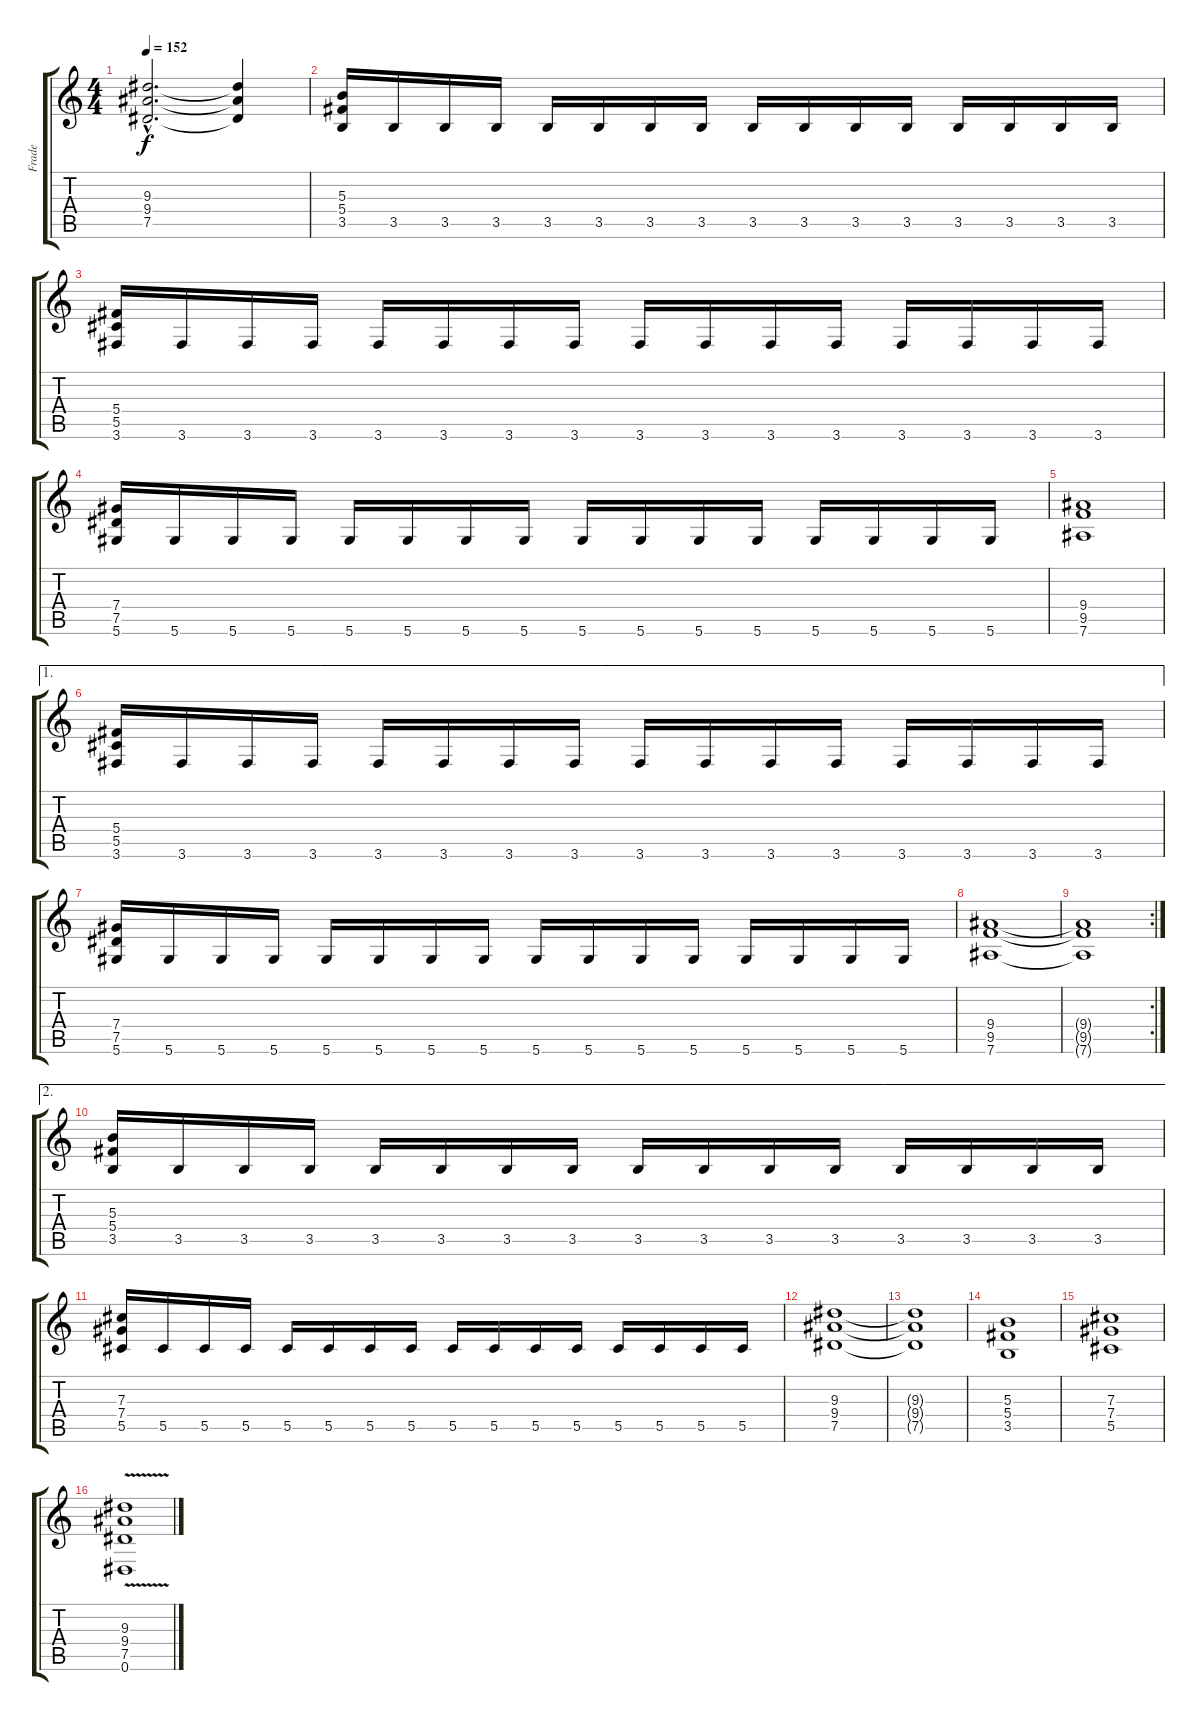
\track ("Frade" "Frade") {instrument distortionguitar}
\staff {score tabs}
\tuning (Eb4 Bb3 Gb3 Db3 Ab2 Eb2) {hide}
\ts (4 4)
\tempo 152
\clef g2
\ks c
(9.3{hac t} 9.4{hac t} 7.5{hac t}).2{d dy f} (9.3{t} 9.4{t} 7.5{t}).4 |
(5.3 5.4 3.5).16 3.5.16 3.5.16 3.5.16 3.5.16 3.5.16 3.5.16 3.5.16 3.5.16 3.5.16 3.5.16 3.5.16 3.5.16 3.5.16 3.5.16 3.5.16 |
(5.4 5.5 3.6).16 3.6.16 3.6.16 3.6.16 3.6.16 3.6.16 3.6.16 3.6.16 3.6.16 3.6.16 3.6.16 3.6.16 3.6.16 3.6.16 3.6.16 3.6.16 |
(7.4 7.5 5.6).16 5.6.16 5.6.16 5.6.16 5.6.16 5.6.16 5.6.16 5.6.16 5.6.16 5.6.16 5.6.16 5.6.16 5.6.16 5.6.16 5.6.16 5.6.16 |
(9.4 9.5 7.6).1 |
\ae 1
(5.4 5.5 3.6).16 3.6.16 3.6.16 3.6.16 3.6.16 3.6.16 3.6.16 3.6.16 3.6.16 3.6.16 3.6.16 3.6.16 3.6.16 3.6.16 3.6.16 3.6.16 |
(7.4 7.5 5.6).16 5.6.16 5.6.16 5.6.16 5.6.16 5.6.16 5.6.16 5.6.16 5.6.16 5.6.16 5.6.16 5.6.16 5.6.16 5.6.16 5.6.16 5.6.16 |
(9.4 9.5 7.6).1 |
\rc 2
(9.4{t} 9.5{t} 7.6{t}).1 |
\ae 2
(5.3 5.4 3.5).16 3.5.16 3.5.16 3.5.16 3.5.16 3.5.16 3.5.16 3.5.16 3.5.16 3.5.16 3.5.16 3.5.16 3.5.16 3.5.16 3.5.16 3.5.16 |
(7.3 7.4 5.5).16 5.5.16 5.5.16 5.5.16 5.5.16 5.5.16 5.5.16 5.5.16 5.5.16 5.5.16 5.5.16 5.5.16 5.5.16 5.5.16 5.5.16 5.5.16 |
(9.3 9.4 7.5).1 |
(9.3{t} 9.4{t} 7.5{t}).1 |
(5.3 5.4 3.5).1 |
(7.3 7.4 5.5).1 |
(9.3{v} 9.4 7.5 0.6).1
